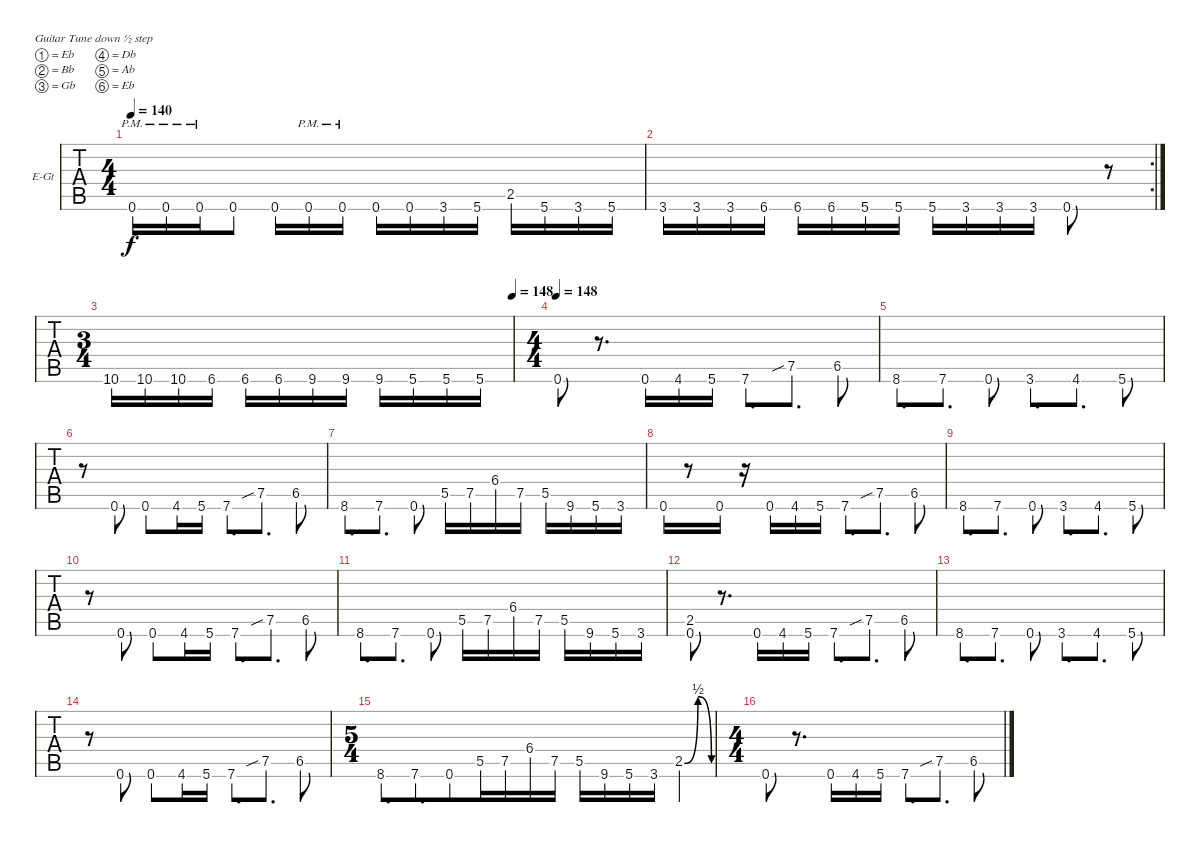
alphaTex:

\bracketExtendMode groupsimilarinstruments
\firstSystemTrackNameOrientation horizontal
\otherSystemsTrackNameOrientation horizontal
\track ("Tim" "E-Gt") {instrument distortionguitar}
\staff {tabs}
\tuning (Eb4 Bb3 Gb3 Db3 Ab2 Eb2)
\ts (4 4)
\tempo 140
\clef g2
\ks c
0.6{pm}.16{dy f} 0.6{pm}.16 0.6{pm}.16 0.6.8 0.6.16 0.6{pm}.16 0.6{pm}.16 0.6.16 0.6.16 3.6.16 5.6.16 2.5.16 5.6.16 3.6.16 5.6.16 |
\rc 2
3.6.16 3.6.16 3.6.16 6.6.16 6.6.16 6.6.16 5.6.16 5.6.16 5.6.16 3.6.16 3.6.16 3.6.16 0.6.8 r.8 |
\ts (3 4)
\beaming (8 2 2 2)
\tempo (148 1)
10.6.16 10.6.16 10.6.16 6.6.16 6.6.16 6.6.16 9.6.16 9.6.16 9.6.16 5.6.16 5.6.16 5.6.16 |
\ts (4 4)
\beaming (8 2 2 2 2)
\tempo 148
0.6.8 r.8{d} 0.6.16 4.6.16 5.6.16 7.6.8{d} 7.5{sib}.8{d} 6.5.8 |
8.6.8{d} 7.6.8{d} 0.6.8 3.6.8{d} 4.6.8{d} 5.6.8 |
r.8 0.6.8 0.6.8 4.6.16 5.6.16 7.6.8{d} 7.5{sib}.8{d} 6.5.8 |
8.6.8{d} 7.6.8{d} 0.6.8 5.5.16 7.5.16 6.4.16 7.5.16 5.5.16 9.6.16 5.6.16 3.6.16 |
0.6.16 r.8 0.6.16 r.16 0.6.16 4.6.16 5.6.16 7.6.8{d} 7.5{sib}.8{d} 6.5.8 |
8.6.8{d} 7.6.8{d} 0.6.8 3.6.8{d} 4.6.8{d} 5.6.8 |
r.8 0.6.8 0.6.8 4.6.16 5.6.16 7.6.8{d} 7.5{sib}.8{d} 6.5.8 |
8.6.8{d} 7.6.8{d} 0.6.8 5.5.16 7.5.16 6.4.16 7.5.16 5.5.16 9.6.16 5.6.16 3.6.16 |
(2.5 0.6).8 r.8{d} 0.6.16 4.6.16 5.6.16 7.6.8{d} 7.5{sib}.8{d} 6.5.8 |
8.6.8{d} 7.6.8{d} 0.6.8 3.6.8{d} 4.6.8{d} 5.6.8 |
r.8 0.6.8 0.6.8 4.6.16 5.6.16 7.6.8{d} 7.5{sib}.8{d} 6.5.8 |
\ts (5 4)
\beaming (8 6 4)
8.6.8{d} 7.6.8{d} 0.6.8 5.5.16 7.5.16 6.4.16 7.5.16 5.5.16 9.6.16 5.6.16 3.6.16 2.5{be (bendrelease 0 0 30 2 30 2 60 0)}.4 |
\ts (4 4)
\beaming (8 2 2 2 2)
0.6.8 r.8{d} 0.6.16 4.6.16 5.6.16 7.6.8{d} 7.5{sib}.8{d} 6.5.8
